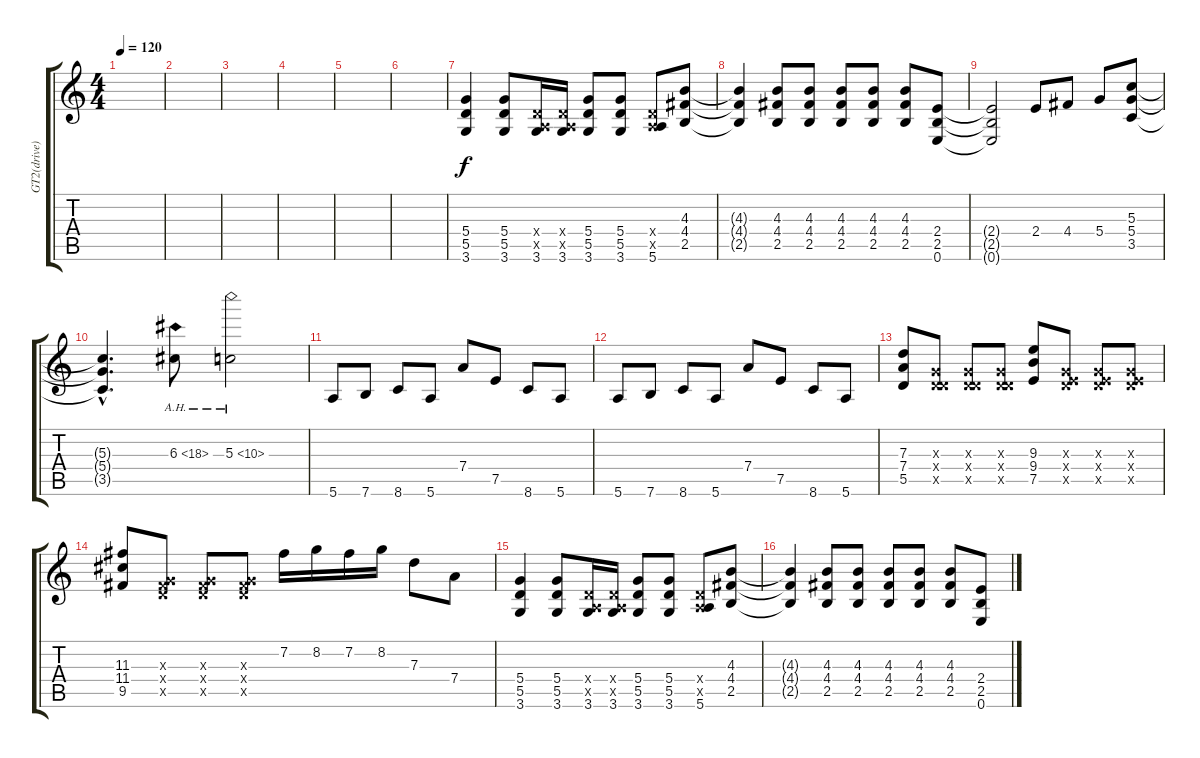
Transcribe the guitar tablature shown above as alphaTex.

\track ("GT2(drive)" "GT2(drive)") {instrument distortionguitar}
\staff {score tabs}
\tuning (E4 B3 G3 D3 A2 E2) {hide}
\ts (4 4)
\tempo 120
\clef g2
\ks c
|
|
|
|
|
|
(5.4 5.5 3.6).4 (5.4 5.5 3.6).8 (0.4{x} 0.5{x} 3.6).16 (0.4{x} 0.5{x} 3.6).16 (5.4 5.5 3.6).8 (5.4 5.5 3.6).8 (0.4{x} 0.5{x} 5.6).8 (4.3 4.4 2.5).8 |
(4.3{t} 4.4{t} 2.5{t}).4 (4.3 4.4 2.5).8 (4.3 4.4 2.5).8 (4.3 4.4 2.5).8 (4.3 4.4 2.5).8 (4.3 4.4 2.5).8 (2.4 2.5 0.6).8 |
(2.4{t} 2.5{t} 0.6{t}).2 2.4.8 4.4.8 5.4.8 (5.3 5.4 3.5).8 |
(5.3{hac t} 5.4{hac t} 3.5{hac t}).4{d} 6.3{ah 12}.8 5.3{ah 5}.2 |
5.6.8 7.6.8 8.6.8 5.6.8 7.4.8 7.5.8 8.6.8 5.6.8 |
5.6.8 7.6.8 8.6.8 5.6.8 7.4.8 7.5.8 8.6.8 5.6.8 |
(7.3 7.4 5.5).8 (0.3{x} 0.4{x} 5.5{x}).8 (0.3{x} 0.4{x} 5.5{x}).8 (0.3{x} 0.4{x} 5.5{x}).8 (9.3 9.4 7.5).8 (0.3{x} 0.4{x} 7.5{x}).8 (0.3{x} 0.4{x} 7.5{x}).8 (0.3{x} 0.4{x} 7.5{x}).8 |
(11.3 11.4 9.5).8 (0.3{x} 0.4{x} 9.5{x}).8 (0.3{x} 0.4{x} 9.5{x}).8 (0.3{x} 0.4{x} 9.5{x}).8 7.2.16 8.2.16 7.2.16 8.2.16 7.3.8 7.4.8 |
(5.4 5.5 3.6).4 (5.4 5.5 3.6).8 (0.4{x} 0.5{x} 3.6).16 (0.4{x} 0.5{x} 3.6).16 (5.4 5.5 3.6).8 (5.4 5.5 3.6).8 (0.4{x} 0.5{x} 5.6).8 (4.3 4.4 2.5).8 |
(4.3{t} 4.4{t} 2.5{t}).4 (4.3 4.4 2.5).8 (4.3 4.4 2.5).8 (4.3 4.4 2.5).8 (4.3 4.4 2.5).8 (4.3 4.4 2.5).8 (2.4 2.5 0.6).8
